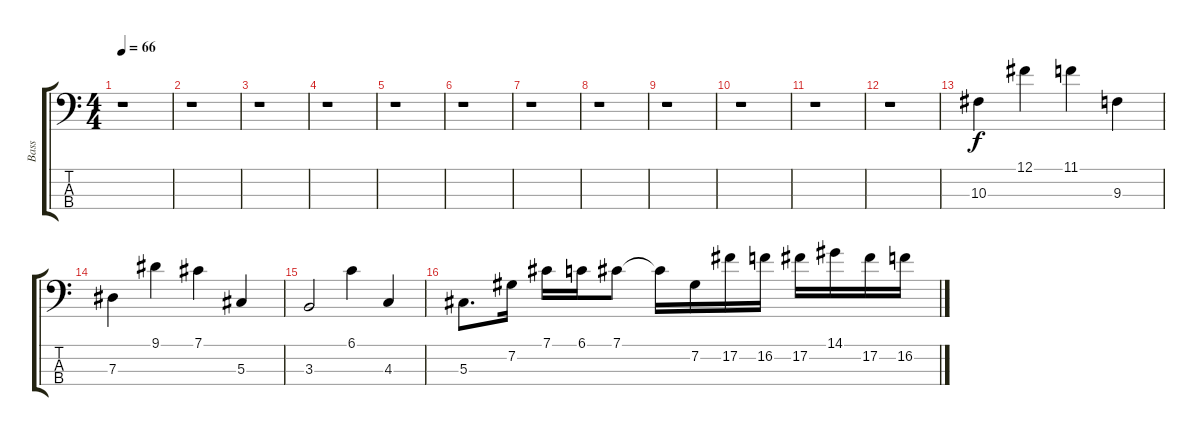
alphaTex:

\track ("Bass" "Bass") {instrument electricbassfinger}
\staff {score tabs}
\tuning (Gb2 Db2 Ab1 Eb1) {hide}
\ts (4 4)
\tempo 66
\clef f4
\ks c
r.1{dy f instrument electricbassfinger} |
r.1 |
r.1 |
r.1 |
r.1 |
r.1 |
r.1 |
r.1 |
r.1 |
r.1 |
r.1 |
r.1 |
10.3.4 12.1.4 11.1.4 9.3.4 |
7.3.4 9.1.4 7.1.4 5.3.4 |
3.3.2 6.1.4 4.3.4 |
5.3.8{d} 7.2.16 7.1.16 6.1.16 7.1.8 7.1{t}.16 7.2.16 17.2.16 16.2.16 17.2.16 14.1.16 17.2.16 16.2.16
